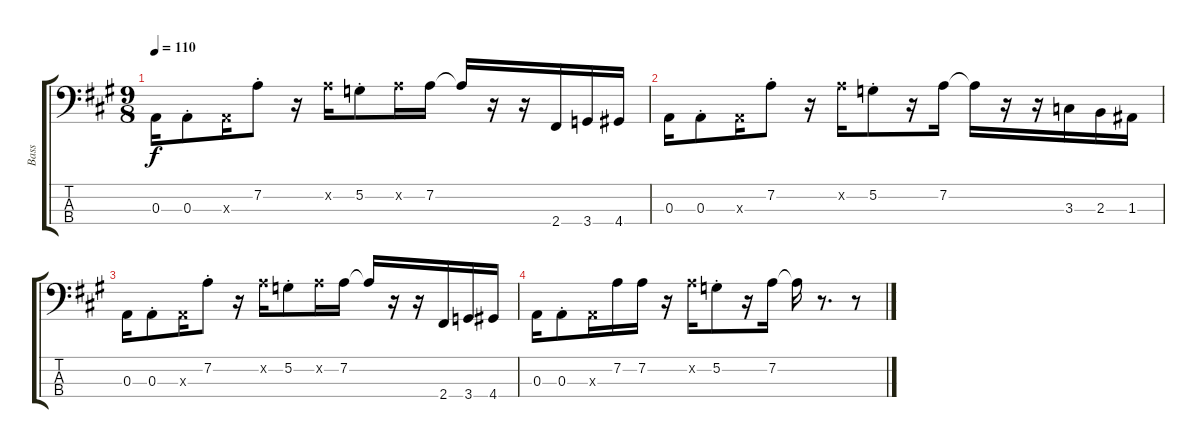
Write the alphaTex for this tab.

\track ("Bass" "Bass") {instrument electricbasspick}
\staff {score tabs}
\tuning (G2 D2 A1 E1) {hide}
\ts (9 8)
\tempo 110
\clef f4
\ks a
0.3.16{dy f} 0.3{st}.8 0.3{x}.16 7.2{st}.8 r.16 7.2{x}.16 5.2{st}.8 7.2{x}.16 7.2.16 7.2{t}.16 r.16 r.16 2.4.16 3.4.16 4.4.16 |
0.3.16 0.3{st}.8 0.3{x}.16 7.2{st}.8 r.16 7.2{x}.16 5.2{st}.8 r.16 7.2.16 7.2{t}.16 r.16 r.16 3.3.16 2.3.16 1.3.16 |
0.3.16 0.3{st}.8 0.3{x}.16 7.2{st}.8 r.16 7.2{x}.16 5.2{st}.8 7.2{x}.16 7.2.16 7.2{t}.16 r.16 r.16 2.4.16 3.4.16 4.4.16 |
0.3.16 0.3{st}.8 0.3{x}.16 7.2.16 7.2.16 r.16 7.2{x}.16 5.2{st}.8 r.16 7.2.16 7.2{t}.16 r.8{d} r.8
